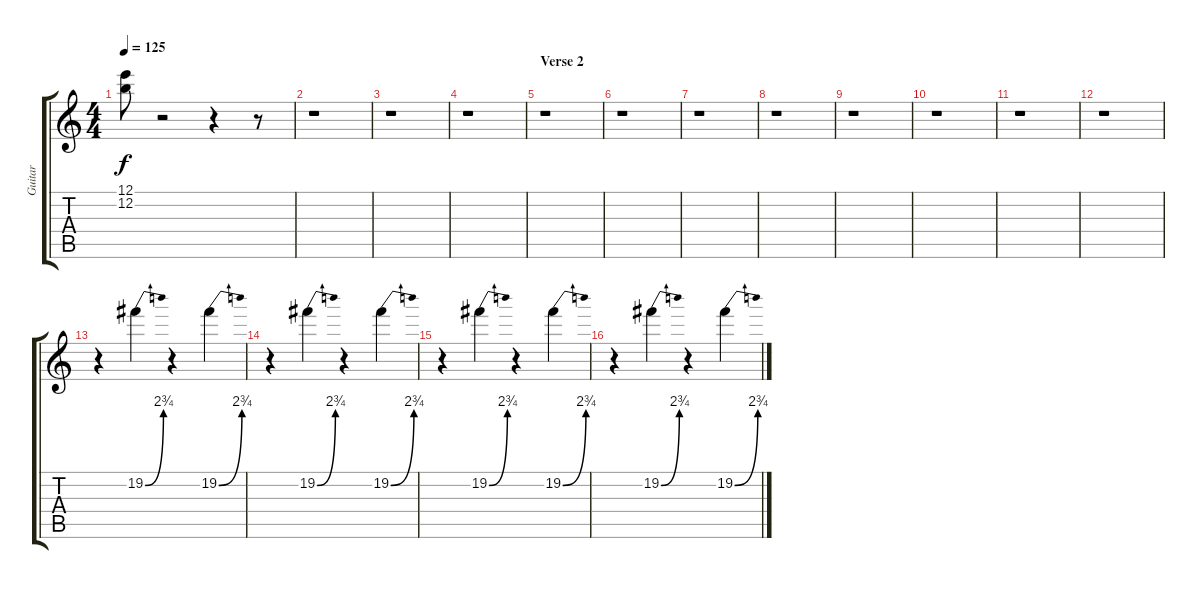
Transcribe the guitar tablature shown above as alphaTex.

\track ("Guitar" "Guitar") {instrument distortionguitar}
\staff {score tabs}
\tuning (E4 B3 G3 D3 A2 E2) {hide}
\ts (4 4)
\tempo 125
\clef g2
\ks c
(12.1 12.2).8{dy f} r.2 r.4 r.8 |
r.1 |
r.1 |
r.1 |
\section ("" "Verse 2")
r.1 |
r.1 |
r.1 |
r.1 |
r.1 |
r.1 |
r.1 |
r.1 |
r.4 19.2{be (bend 0 0 60 11)}.4 r.4 19.2{be (bend 0 0 60 11)}.4 |
r.4 19.2{be (bend 0 0 60 11)}.4 r.4 19.2{be (bend 0 0 60 11)}.4 |
r.4 19.2{be (bend 0 0 60 11)}.4 r.4 19.2{be (bend 0 0 60 11)}.4 |
r.4 19.2{be (bend 0 0 60 11)}.4 r.4 19.2{be (bend 0 0 60 11)}.4
